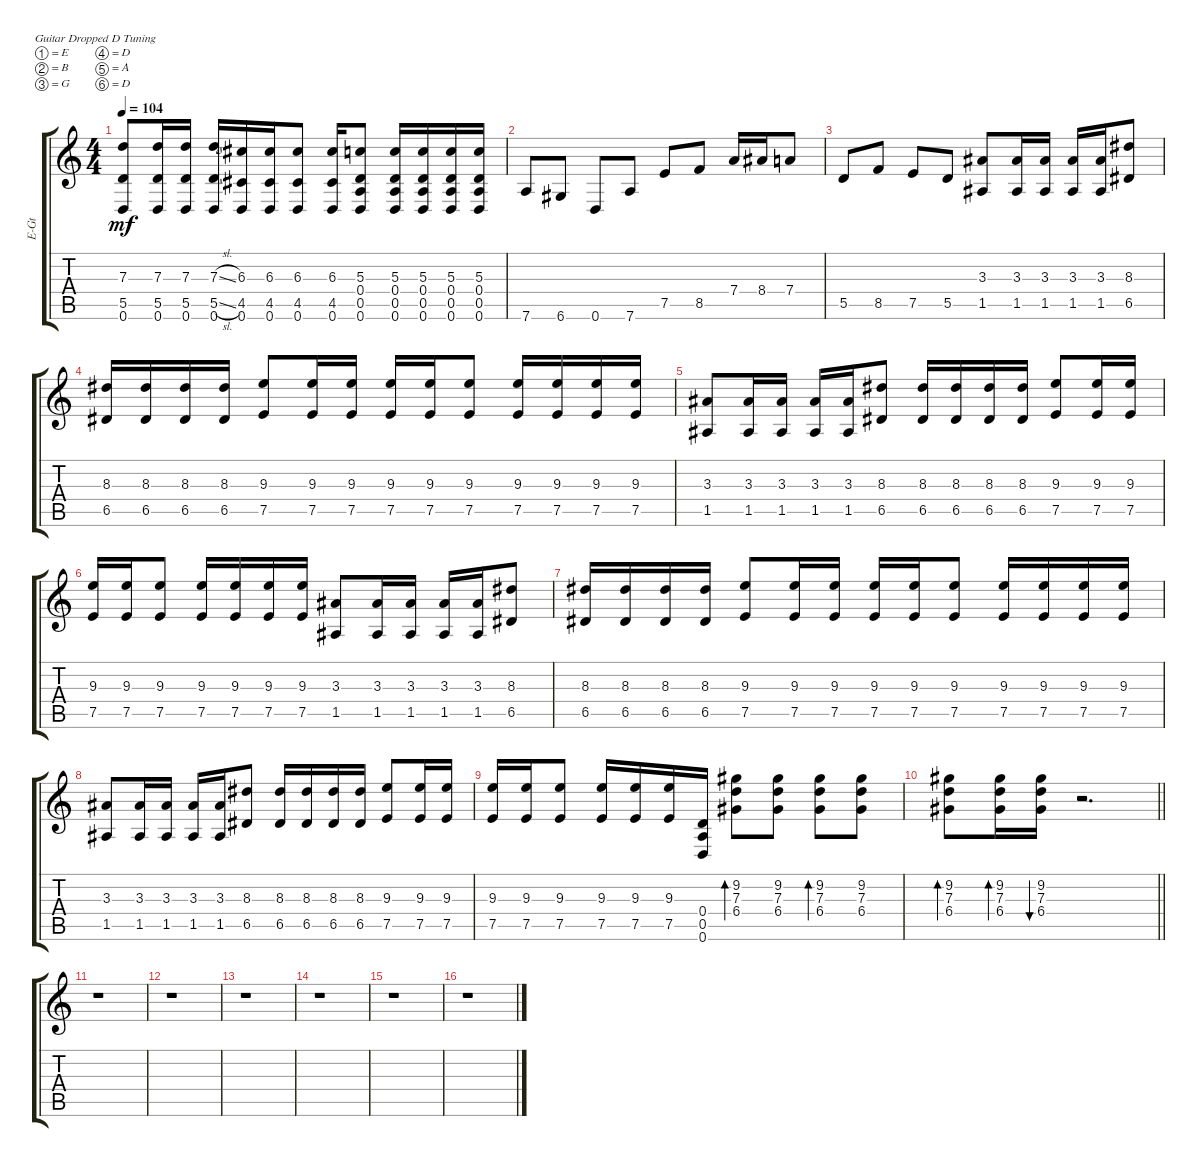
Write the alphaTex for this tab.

\defaultSystemsLayout 4
\bracketExtendMode groupsimilarinstruments
\otherSystemsTrackNameOrientation horizontal
\track ("Mikael Äkerfeldt" "E-Gt") {instrument distortionguitar}
\staff {score tabs}
\tuning (E4 B3 G3 D3 A2 D2)
\ts (4 4)
\tempo 104
\clef g2
\ks c
(0.6{t} 5.5{t} 7.3{t}).8{dy mf beam Up} (0.6 5.5 7.3).16{beam Up} (0.6 5.5 7.3).16{beam Up} (0.6 5.5{sl} 7.3{sl}).16{beam Up} (4.5{acc #} 6.3{acc #} 0.6).16{beam Up} (4.5{acc #} 6.3{acc #} 0.6).16{beam Up} (4.5{acc #} 6.3{acc #} 0.6).8{beam Up} (4.5{acc #} 6.3{acc #} 0.6).16{beam Up} (0.6 0.5 0.4 5.3).8{beam Up} (0.6 0.5 0.4 5.3).16{beam Up} (0.6 0.5 0.4 5.3).16{beam Up} (0.6 0.5 0.4 5.3).16{beam Up} (0.6 0.5 0.4 5.3).16{beam Up} |
7.6.8{beam Up} 6.6{acc #}.8{beam Up} 0.6.8{beam Up} 7.6.8{beam Up} 7.5.8{beam Up} 8.5.8{beam Up} 7.4.16{beam Up} 8.4{acc #}.16{beam Up} 7.4.8{beam Up} |
5.5.8{beam Up} 8.5.8{beam Up} 7.5.8{beam Up} 5.5.8{beam Up} (1.5{acc #} 3.3{acc #}).8{beam Up} (1.5{acc #} 3.3{acc #}).16{beam Up} (1.5{acc #} 3.3{acc #}).16{beam Up} (1.5{acc #} 3.3{acc #}).16{beam Up} (1.5{acc #} 3.3{acc #}).16{beam Up} (6.5{acc #} 8.3{acc #}).8{beam Up} |
(6.5{acc #} 8.3{acc #}).16{beam Up} (6.5{acc #} 8.3{acc #}).16{beam Up} (6.5{acc #} 8.3{acc #}).16{beam Up} (6.5{acc #} 8.3{acc #}).16{beam Up} (7.5 9.3).8{beam Up} (7.5 9.3).16{beam Up} (7.5 9.3).16{beam Up} (7.5 9.3).16{beam Up} (7.5 9.3).16{beam Up} (7.5 9.3).8{beam Up} (7.5 9.3).16{beam Up} (7.5 9.3).16{beam Up} (7.5 9.3).16{beam Up} (7.5 9.3).16{beam Up} |
(1.5{acc #} 3.3{acc #}).8{beam Up} (1.5{acc #} 3.3{acc #}).16{beam Up} (1.5{acc #} 3.3{acc #}).16{beam Up} (1.5{acc #} 3.3{acc #}).16{beam Up} (1.5{acc #} 3.3{acc #}).16{beam Up} (6.5{acc #} 8.3{acc #}).8{beam Up} (6.5{acc #} 8.3{acc #}).16{beam Up} (6.5{acc #} 8.3{acc #}).16{beam Up} (6.5{acc #} 8.3{acc #}).16{beam Up} (6.5{acc #} 8.3{acc #}).16{beam Up} (7.5 9.3).8{beam Up} (7.5 9.3).16{beam Up} (7.5 9.3).16{beam Up} |
(7.5 9.3).16{beam Up} (7.5 9.3).16{beam Up} (7.5 9.3).8{beam Up} (7.5 9.3).16{beam Up} (7.5 9.3).16{beam Up} (7.5 9.3).16{beam Up} (7.5 9.3).16{beam Up} (1.5{acc #} 3.3{acc #}).8{beam Up} (1.5{acc #} 3.3{acc #}).16{beam Up} (1.5{acc #} 3.3{acc #}).16{beam Up} (1.5{acc #} 3.3{acc #}).16{beam Up} (1.5{acc #} 3.3{acc #}).16{beam Up} (6.5{acc #} 8.3{acc #}).8{beam Up} |
(6.5{acc #} 8.3{acc #}).16{beam Up} (6.5{acc #} 8.3{acc #}).16{beam Up} (6.5{acc #} 8.3{acc #}).16{beam Up} (6.5{acc #} 8.3{acc #}).16{beam Up} (7.5 9.3).8{beam Up} (7.5 9.3).16{beam Up} (7.5 9.3).16{beam Up} (7.5 9.3).16{beam Up} (7.5 9.3).16{beam Up} (7.5 9.3).8{beam Up} (7.5 9.3).16{beam Up} (7.5 9.3).16{beam Up} (7.5 9.3).16{beam Up} (7.5 9.3).16{beam Up} |
(1.5{acc #} 3.3{acc #}).8{beam Up} (1.5{acc #} 3.3{acc #}).16{beam Up} (1.5{acc #} 3.3{acc #}).16{beam Up} (1.5{acc #} 3.3{acc #}).16{beam Up} (1.5{acc #} 3.3{acc #}).16{beam Up} (6.5{acc #} 8.3{acc #}).8{beam Up} (6.5{acc #} 8.3{acc #}).16{beam Up} (6.5{acc #} 8.3{acc #}).16{beam Up} (6.5{acc #} 8.3{acc #}).16{beam Up} (6.5{acc #} 8.3{acc #}).16{beam Up} (7.5 9.3).8{beam Up} (7.5 9.3).16{beam Up} (7.5 9.3).16{beam Up} |
(7.5 9.3).16{beam Up} (7.5 9.3).16{beam Up} (7.5 9.3).8{beam Up} (7.5 9.3).16{beam Up} (7.5 9.3).16{beam Up} (7.5 9.3).16{beam Up} (0.5 0.6 0.4).16{beam Up} (7.3 6.4{acc #} 9.2{acc #}).8{bd 30 beam Down} (7.3 6.4{acc #} 9.2{acc #}).8{beam Down} (7.3 6.4{acc #} 9.2{acc #}).8{bd 30 beam Down} (7.3 6.4{acc #} 9.2{acc #}).8{beam Down} |
\barLineRight lightlight
(7.3 6.4{acc #} 9.2{acc #}).8{bd 30 beam Down} (7.3 6.4{acc #} 9.2{acc #}).16{bd 30 beam Down} (7.3 6.4{acc #} 9.2{acc #}).16{bu 30 beam Down} r.2{d beam Down} |
r.1{beam Down} |
r.1{beam Down} |
r.1{beam Down} |
r.1{beam Down} |
r.1{beam Down} |
r.1{beam Down}
